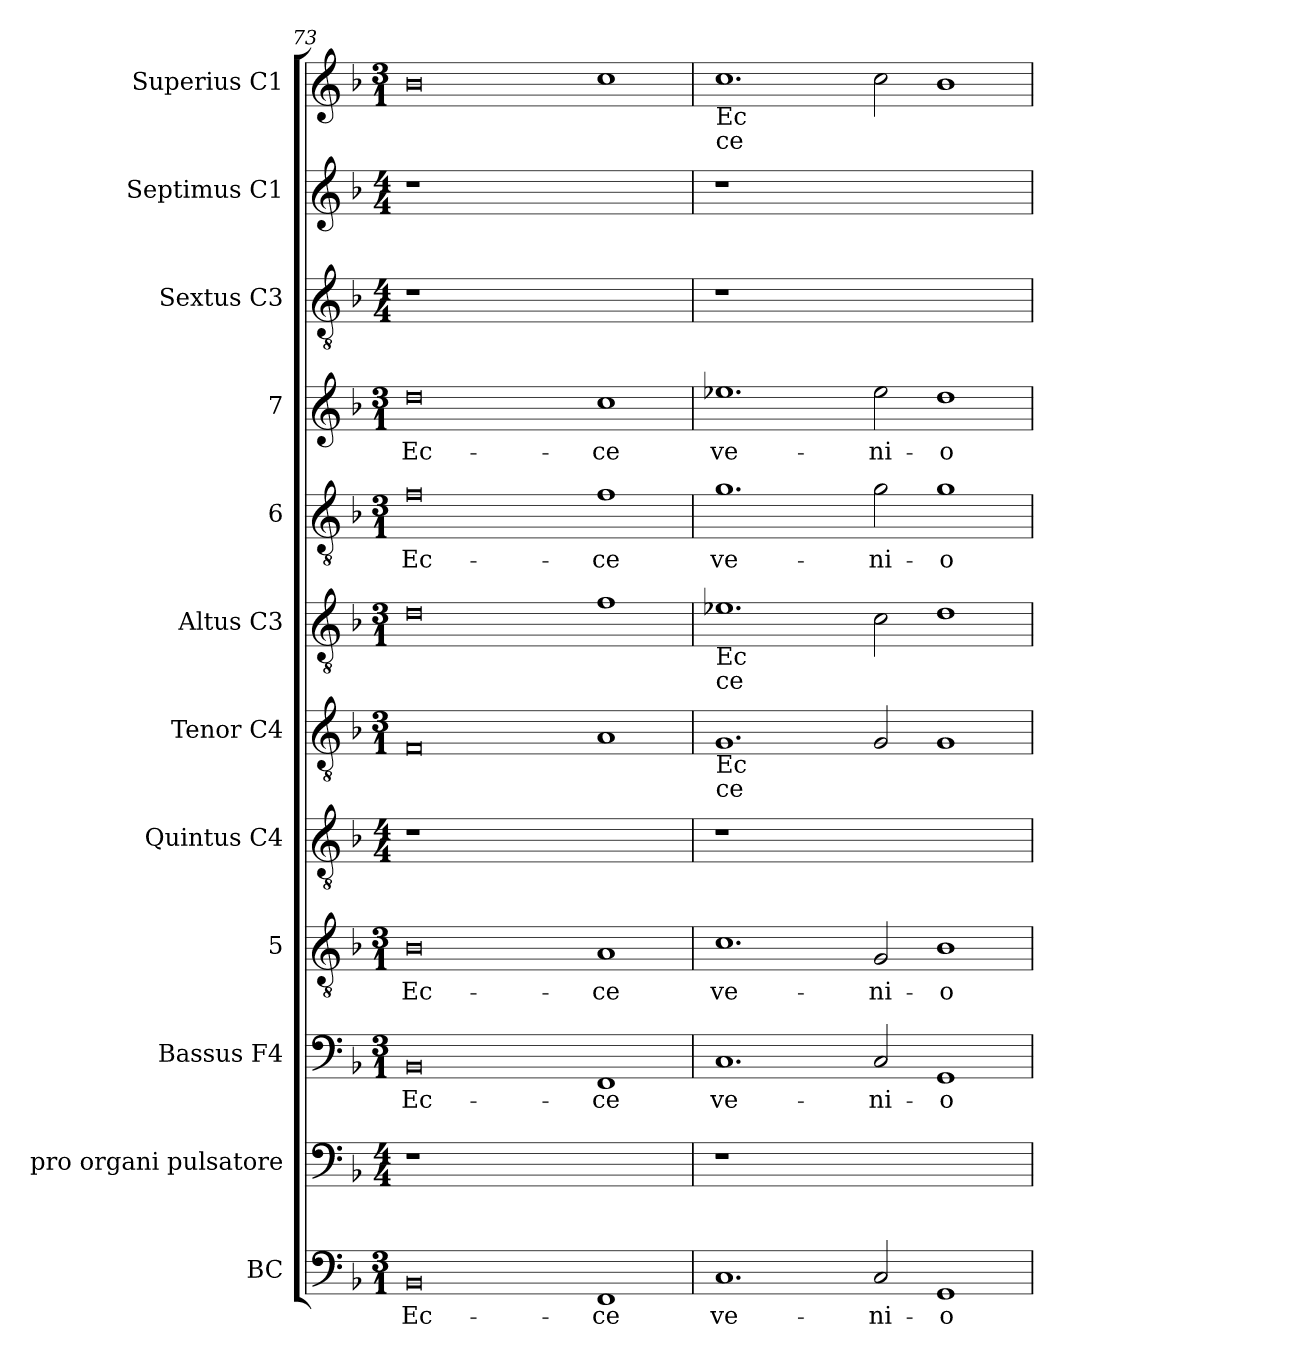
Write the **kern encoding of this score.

**kern	**text	**kern	**kern	**text	**kern	**text	**kern	**kern	**kern	**kern	**text	**kern	**text	**kern	**kern	**kern
*part12	*part12	*part11	*part10	*part10	*part9	*part9	*part8	*part7	*part6	*part5	*part5	*part4	*part4	*part3	*part2	*part1
*staff12	*staff12	*staff11	*staff10	*staff10	*staff9	*staff9	*staff8	*staff7	*staff6	*staff5	*staff5	*staff4	*staff4	*staff3	*staff2	*staff1
*I"BC	*	*I"pro organi  pulsatore	*I"Bassus  F4	*	*I"5	*	*I"Quintus  C4	*I"Tenor  C4	*I"Altus  C3	*I"6	*	*I"7	*	*I"Sextus  C3	*I"Septimus  C1	*I"Superius  C1
*I'BC	*	*	*I'B	*	*	*	*	*I'T	*I'A	*	*	*	*	*	*	*I'S
!!LO:PB:g=z
*clefF4	*	*clefF4	*clefF4	*	*clefGv2	*	*clefGv2	*clefGv2	*clefGv2	*clefGv2	*	*clefG2	*	*clefGv2	*clefG2	*clefG2
*k[b-]	*	*k[b-]	*k[b-]	*	*k[b-]	*	*k[b-]	*k[b-]	*k[b-]	*k[b-]	*	*k[b-]	*	*k[b-]	*k[b-]	*k[b-]
*F:	*	*F:	*F:	*	*F:	*	*F:	*F:	*F:	*F:	*	*F:	*	*F:	*F:	*F:
*M3/1	*	*M4/4	*M3/1	*	*M3/1	*	*M4/4	*M3/1	*M3/1	*M3/1	*	*M3/1	*	*M4/4	*M4/4	*M3/1
=73	=73	=73	=73	=73	=73	=73	=73	=73	=73	=73	=73	=73	=73	=73	=73	=73
!	!LO:LY:a:cj	!	!	!LO:LY:b:cj	!	!LO:LY:b:cj	!	!	!	!	!LO:LY:b:cj	!	!LO:LY:b:cj	!	!	!
0BB-	Ec-	1r	0BB-	Ec-	0B-	Ec-	1r	0F	0d	0f	Ec-	0dd	Ec-	1r	1r	0b-
.	.	0ryy	.	.	.	.	0ryy	.	.	.	.	.	.	0ryy	0ryy	.
!	!LO:LY:a:cj	!	!	!LO:LY:b:cj	!	!LO:LY:b:cj	!	!	!	!	!LO:LY:b:cj	!	!LO:LY:b:cj	!	!	!
1FF	-ce	.	1FF	-ce	1A	-ce	.	1A	1f	1f	-ce	1cc	-ce	.	.	1cc
=74	=74	=74	=74	=74	=74	=74	=74	=74	=74	=74	=74	=74	=74	=74	=74	=74
!	!	!	!	!	!	!	!	!	!	!	!	!	!	!	!	!LO:TX:b:t=Ec
!	!	!	!	!	!	!	!	!	!	!	!	!	!	!	!	!LO:TX:b:t=ce
!	!	!	!	!	!	!	!	!	!LO:TX:b:t=Ec	!	!	!	!	!	!	!
!	!	!	!	!	!	!	!	!	!LO:TX:b:t=ce	!	!	!	!	!	!	!
!	!	!	!	!	!	!	!	!LO:TX:b:t=Ec	!	!	!	!	!	!	!	!
!	!	!	!	!	!	!	!	!LO:TX:b:t=ce	!	!	!	!	!	!	!	!
!	!LO:LY:a:cj	!	!	!LO:LY:b:cj	!	!LO:LY:b:cj	!	!	!	!	!LO:LY:b:cj	!	!LO:LY:b:cj	!	!	!
1.C	ve-	1r	1.C	ve-	1.c	ve-	1r	1.G	1.e-X	1.g	ve-	1.ee-X	ve-	1r	1r	1.cc
.	.	0ryy	.	.	.	.	0ryy	.	.	.	.	.	.	0ryy	0ryy	.
!	!LO:LY:a:cj	!	!	!LO:LY:b:cj	!	!LO:LY:b:cj	!	!	!	!	!LO:LY:b:cj	!	!LO:LY:b:cj	!	!	!
2C/	-ni-	.	2C/	-ni-	2G/	-ni-	.	2G/	2c\	2g\	-ni-	2ee-\	-ni-	.	.	2cc\
!	!LO:LY:a:cj	!	!	!LO:LY:b:cj	!	!LO:LY:b:cj	!	!	!	!	!LO:LY:b:cj	!	!LO:LY:b:cj	!	!	!
1GG	-o	.	1GG	-o	1B-	-o	.	1G	1d	1g	-o	1dd	-o	.	.	1b-
=	=	=	=	=	=	=	=	=	=	=	=	=	=	=	=	=
*-	*-	*-	*-	*-	*-	*-	*-	*-	*-	*-	*-	*-	*-	*-	*-	*-
